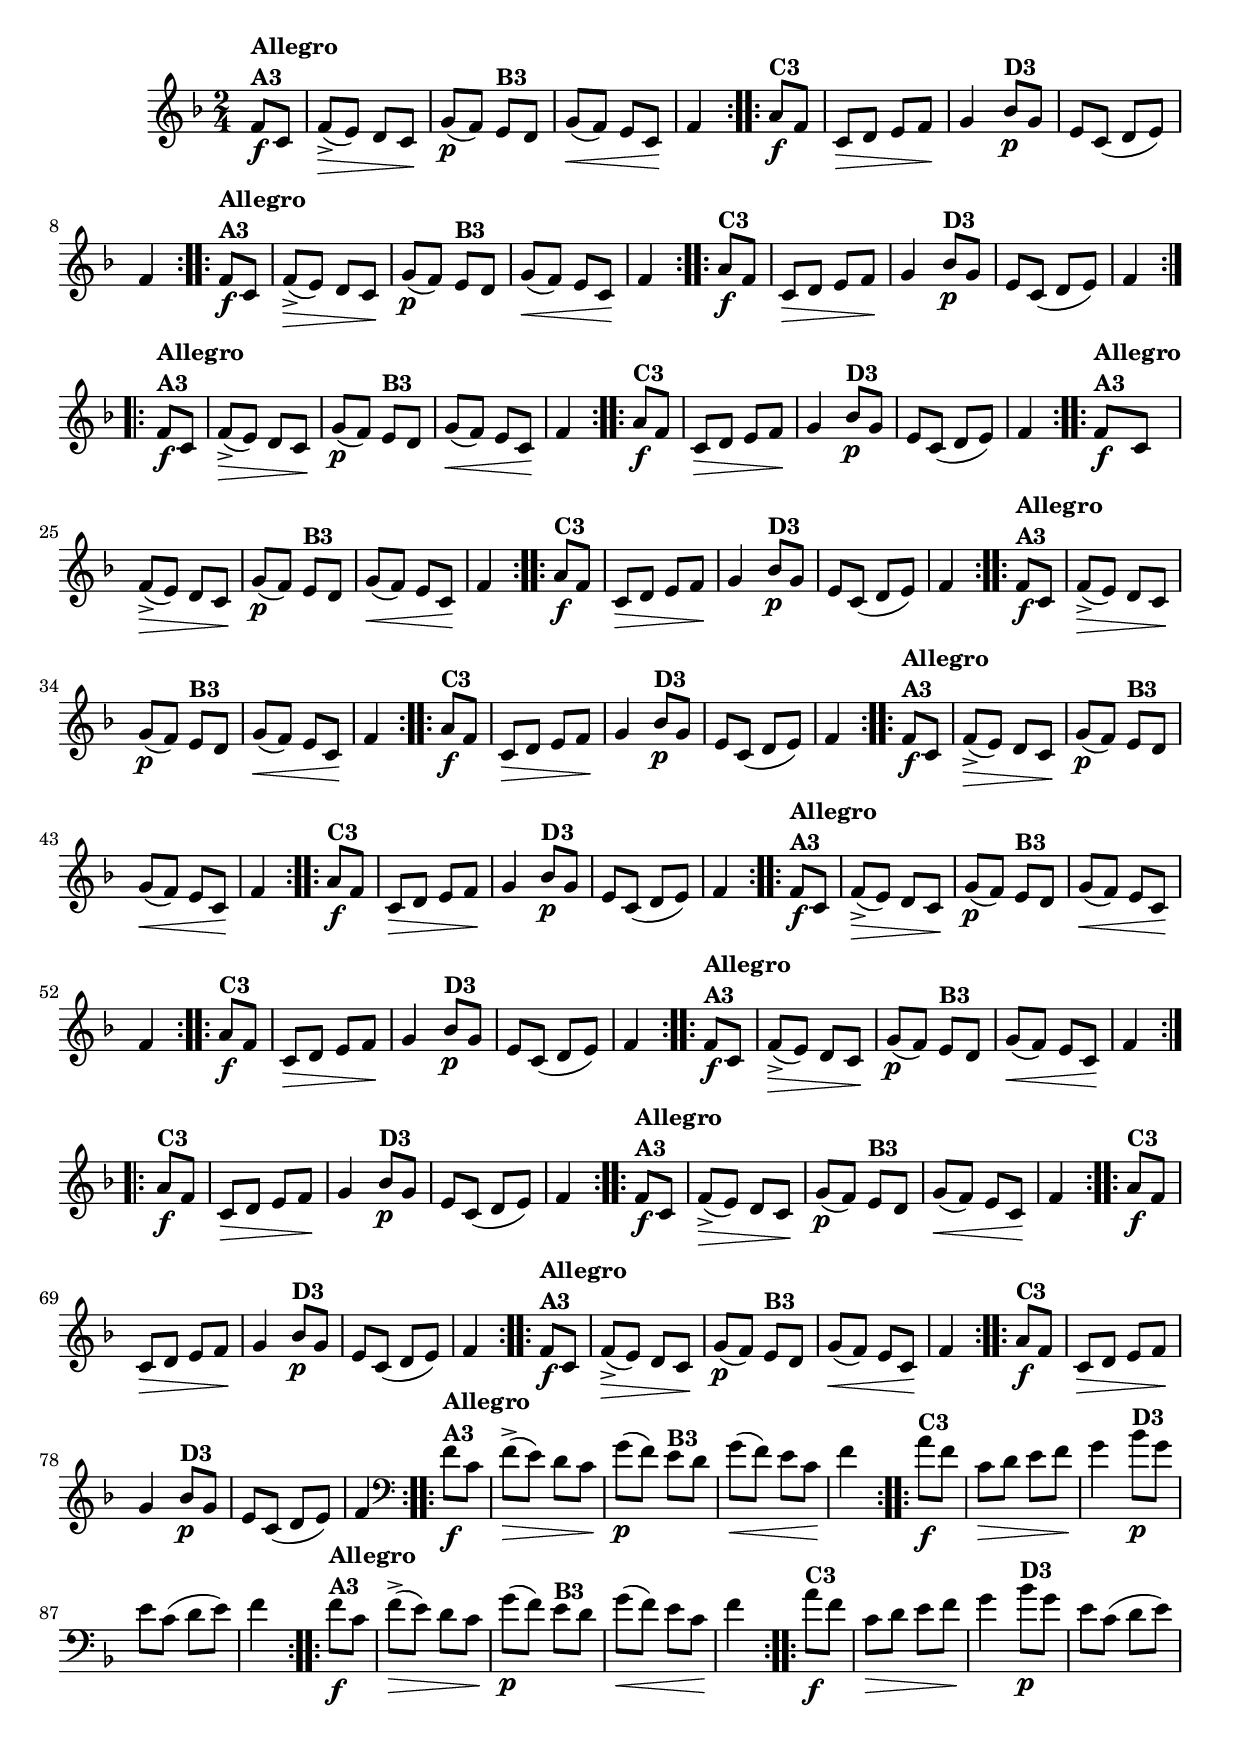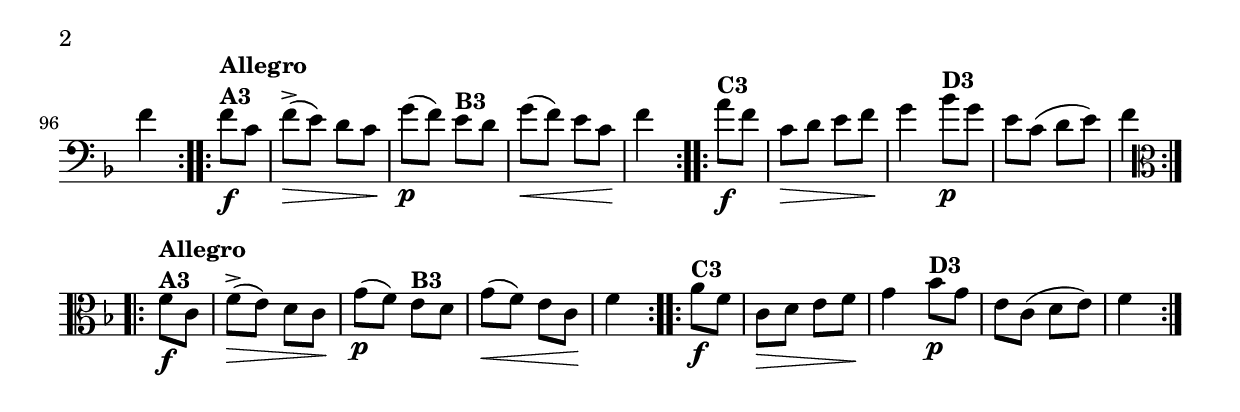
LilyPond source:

% -*- coding: utf-8 -*-

\version "2.16.0"

%%#(set-global-staff-size 16)

                                %\header {title = "Cravo branco na janela"}
\relative c'{
  \override Staff.TimeSignature #'style = #'()
  \time 2/4
  \key f \major
  \partial 8*2

                                % CLARINETE

  \tag #'cl {

    \repeat volta 2 {
      f8\f^\markup{\column {\bold {Allegro  A3}}} c f->\>( e) d c\!
      g'\p( f) 
      e^\markup {\bold B3} d g\<( f) e c\! f4

    }

    \repeat volta 2 {
      a8\f^\markup {\bold C3} f c\> d e f\! g4
      bes8\p^\markup {\bold D3} g e c( d e) f4
    }


  }

                                % FLAUTA

  \tag #'fl {

    \repeat volta 2 {
      f8\f^\markup{\column {\bold {Allegro  A3}}} c f->\>( e) d c\!
      g'\p( f) 
      e^\markup {\bold B3} d g\<( f) e c\! f4

    }

    \repeat volta 2 {
      a8\f^\markup {\bold C3} f c\> d e f\! g4
      bes8\p^\markup {\bold D3} g e c( d e) f4
    }


  }

                                % OBOÉ

  \tag #'ob {

    \repeat volta 2 {
      f8\f^\markup{\column {\bold {Allegro  A3}}} c f->\>( e) d c\!
      g'\p( f) 
      e^\markup {\bold B3} d g\<( f) e c\! f4

    }

    \repeat volta 2 {
      a8\f^\markup {\bold C3} f c\> d e f\! g4
      bes8\p^\markup {\bold D3} g e c( d e) f4
    }


  }

                                % SAX ALTO

  \tag #'saxa {

    \repeat volta 2 {
      f8\f^\markup{\column {\bold {Allegro  A3}}} c f->\>( e) d c\!
      g'\p( f) 
      e^\markup {\bold B3} d g\<( f) e c\! f4

    }

    \repeat volta 2 {
      a8\f^\markup {\bold C3} f c\> d e f\! g4
      bes8\p^\markup {\bold D3} g e c( d e) f4
    }


  }

                                % SAX TENOR

  \tag #'saxt {

    \repeat volta 2 {
      f8\f^\markup{\column {\bold {Allegro  A3}}} c f->\>( e) d c\!
      g'\p( f) 
      e^\markup {\bold B3} d g\<( f) e c\! f4

    }

    \repeat volta 2 {
      a8\f^\markup {\bold C3} f c\> d e f\! g4
      bes8\p^\markup {\bold D3} g e c( d e) f4
    }


  }

                                % SAX GENES

  \tag #'saxg {

    \repeat volta 2 {
      f8\f^\markup{\column {\bold {Allegro  A3}}} c f->\>( e) d c\!
      g'\p( f) 
      e^\markup {\bold B3} d g\<( f) e c\! f4

    }

    \repeat volta 2 {
      a8\f^\markup {\bold C3} f c\> d e f\! g4
      bes8\p^\markup {\bold D3} g e c( d e) f4
    }


  }

                                % TROMPETE

  \tag #'tpt {

    \repeat volta 2 {
      f8\f^\markup{\column {\bold {Allegro  A3}}} c f->\>( e) d c\!
      g'\p( f) 
      e^\markup {\bold B3} d g\<( f) e c\! f4

    }

    \repeat volta 2 {
      a8\f^\markup {\bold C3} f c\> d e f\! g4
      bes8\p^\markup {\bold D3} g e c( d e) f4
    }


  }

                                % TROMPA

  \tag #'tpa {

    \repeat volta 2 {
      f8\f^\markup{\column {\bold {Allegro  A3}}} c f->\>( e) d c\!
      g'\p( f) 
      e^\markup {\bold B3} d g\<( f) e c\! f4

    }

    \repeat volta 2 {
      a8\f^\markup {\bold C3} f c\> d e f\! g4
      bes8\p^\markup {\bold D3} g e c( d e) f4
    }


  }
                                % TROMPA OP AGUDO

  \tag #'tpaopag {

    \repeat volta 2 {
      f8\f^\markup{\column {\bold {Allegro  A3}}} c f->\>( e) d c\!
      g'\p( f) 
      e^\markup {\bold B3} d g\<( f) e c\! f4

    }

    \repeat volta 2 {
      a8\f^\markup {\bold C3} f c\> d e f\! g4
      bes8\p^\markup {\bold D3} g e c( d e) f4
    }


  }

                                % TROMPA OP

  \tag #'tpaop {

    \repeat volta 2 {
      f8\f^\markup{\column {\bold {Allegro  A3}}} c f->\>( e) d c\!
      g'\p( f) 
      e^\markup {\bold B3} d g\<( f) e c\! f4

    }

    \repeat volta 2 {
      a8\f^\markup {\bold C3} f c\> d e f\! g4
      bes8\p^\markup {\bold D3} g e c( d e) f4
    }


  }

                                % TROMBONE

  \tag #'tbn {
    \clef bass

    \repeat volta 2 {
      f8\f^\markup{\column {\bold {Allegro  A3}}} c f->\>( e) d c\!
      g'\p( f) 
      e^\markup {\bold B3} d g\<( f) e c\! f4

    }

    \repeat volta 2 {
      a8\f^\markup {\bold C3} f c\> d e f\! g4
      bes8\p^\markup {\bold D3} g e c( d e) f4
    }


  }

                                % TUBA MIB

  \tag #'tbamib {
    \clef bass

    \repeat volta 2 {
      f8\f^\markup{\column {\bold {Allegro  A3}}} c f->\>( e) d c\!
      g'\p( f) 
      e^\markup {\bold B3} d g\<( f) e c\! f4

    }

    \repeat volta 2 {
      a8\f^\markup {\bold C3} f c\> d e f\! g4
      bes8\p^\markup {\bold D3} g e c( d e) f4
    }


  }

                                % TUBA SIB

  \tag #'tbasib {
    \clef bass

    \repeat volta 2 {
      f8\f^\markup{\column {\bold {Allegro  A3}}} c f->\>( e) d c\!
      g'\p( f) 
      e^\markup {\bold B3} d g\<( f) e c\! f4

    }

    \repeat volta 2 {
      a8\f^\markup {\bold C3} f c\> d e f\! g4
      bes8\p^\markup {\bold D3} g e c( d e) f4
    }


  }

                                % VIOLA

  \tag #'vla {
    \clef alto

    \repeat volta 2 {
      f8\f^\markup{\column {\bold {Allegro  A3}}} c f->\>( e) d c\!
      g'\p( f) 
      e^\markup {\bold B3} d g\<( f) e c\! f4

    }

    \repeat volta 2 {
      a8\f^\markup {\bold C3} f c\> d e f\! g4
      bes8\p^\markup {\bold D3} g e c( d e) f4
    }


  }



                                % FINAL


}

                                %\header {piece = \markup { \bold {Variação 3}}}  


